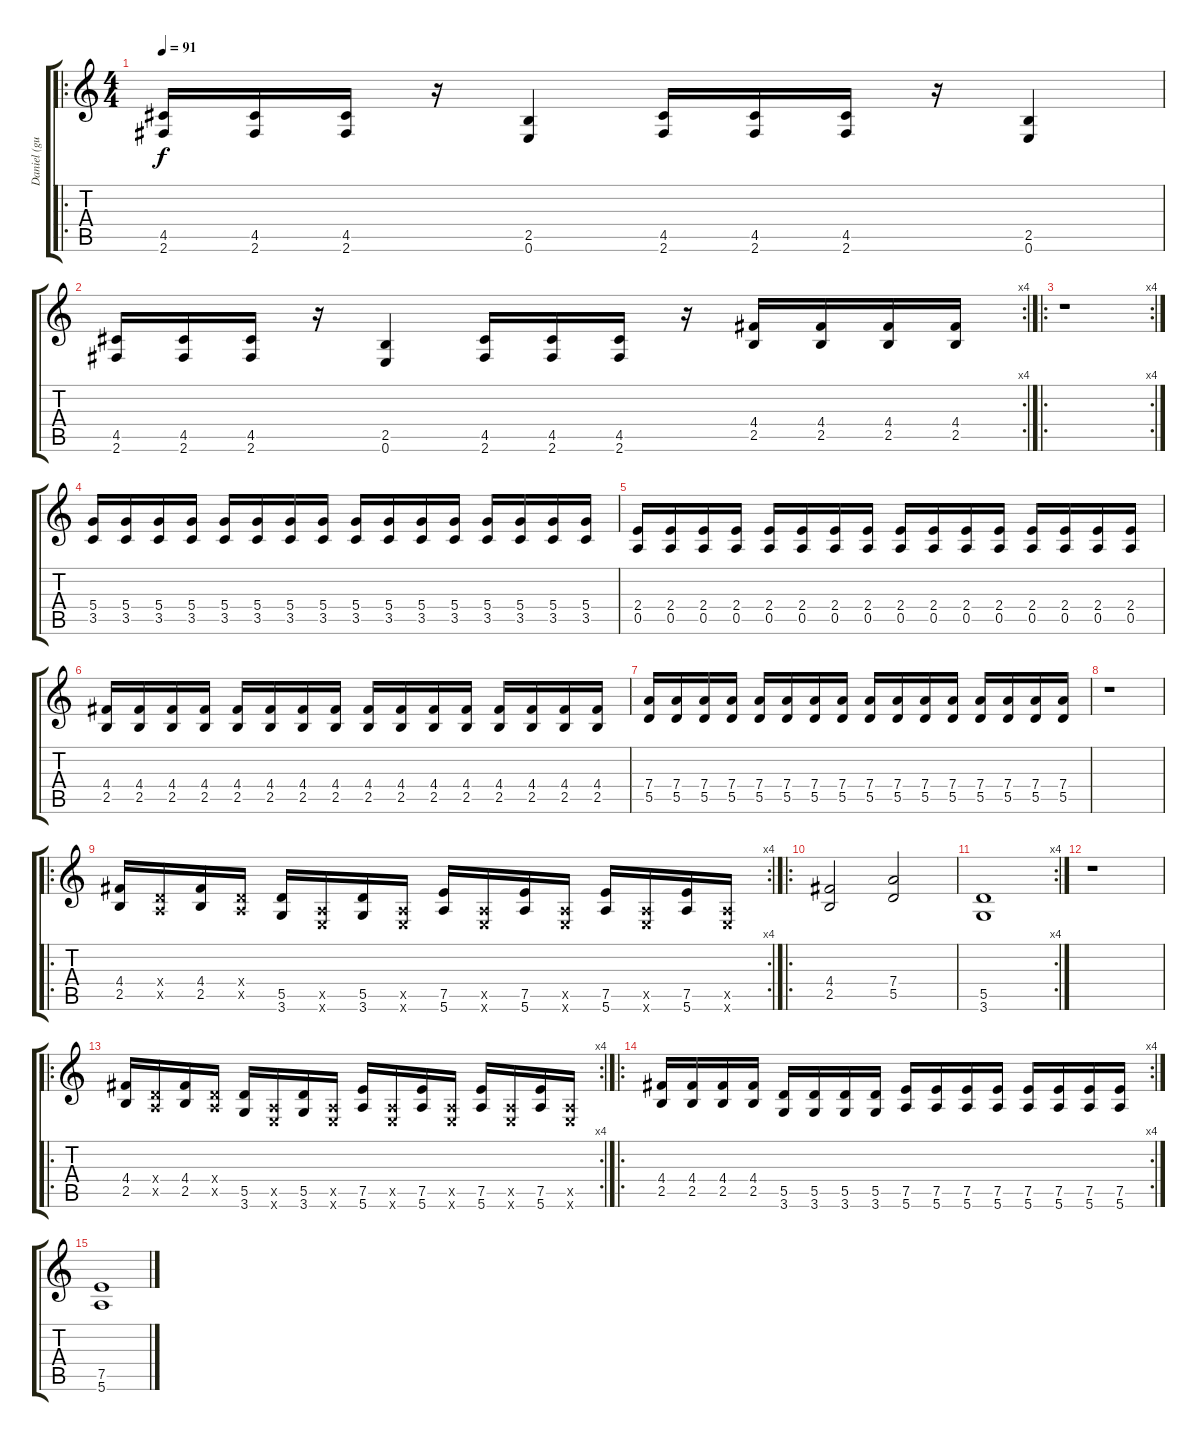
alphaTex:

\track ("Daniel (guitar)" "Daniel (gu") {instrument overdrivenguitar}
\staff {score tabs}
\tuning (E4 B3 G3 D3 A2 E2) {hide}
\ro
\ts (4 4)
\tempo 91
\clef g2
\ks c
(4.5 2.6).16{dy f instrument overdrivenguitar} (4.5 2.6).16 (4.5 2.6).16 r.16 (2.5 0.6).4 (4.5 2.6).16 (4.5 2.6).16 (4.5 2.6).16 r.16 (2.5 0.6).4 |
\rc 4
(4.5 2.6).16 (4.5 2.6).16 (4.5 2.6).16 r.16 (2.5 0.6).4 (4.5 2.6).16 (4.5 2.6).16 (4.5 2.6).16 r.16 (4.4 2.5).16 (4.4 2.5).16 (4.4 2.5).16 (4.4 2.5).16 |
\ro
\rc 4
r.1 |
(5.4 3.5).16{instrument electricguitarmuted} (5.4 3.5).16 (5.4 3.5).16 (5.4 3.5).16 (5.4 3.5).16 (5.4 3.5).16 (5.4 3.5).16 (5.4 3.5).16 (5.4 3.5).16 (5.4 3.5).16 (5.4 3.5).16 (5.4 3.5).16 (5.4 3.5).16 (5.4 3.5).16 (5.4 3.5).16 (5.4 3.5).16 |
(2.4 0.5).16 (2.4 0.5).16 (2.4 0.5).16 (2.4 0.5).16 (2.4 0.5).16 (2.4 0.5).16 (2.4 0.5).16 (2.4 0.5).16 (2.4 0.5).16 (2.4 0.5).16 (2.4 0.5).16 (2.4 0.5).16 (2.4 0.5).16 (2.4 0.5).16 (2.4 0.5).16 (2.4 0.5).16 |
(4.4 2.5).16 (4.4 2.5).16 (4.4 2.5).16 (4.4 2.5).16 (4.4 2.5).16 (4.4 2.5).16 (4.4 2.5).16 (4.4 2.5).16 (4.4 2.5).16 (4.4 2.5).16 (4.4 2.5).16 (4.4 2.5).16 (4.4 2.5).16 (4.4 2.5).16 (4.4 2.5).16 (4.4 2.5).16 |
(7.4 5.5).16 (7.4 5.5).16 (7.4 5.5).16 (7.4 5.5).16 (7.4 5.5).16 (7.4 5.5).16 (7.4 5.5).16 (7.4 5.5).16 (7.4 5.5).16 (7.4 5.5).16 (7.4 5.5).16 (7.4 5.5).16 (7.4 5.5).16 (7.4 5.5).16 (7.4 5.5).16 (7.4 5.5).16 |
r.1 |
\ro
\rc 4
(4.4 2.5).16{instrument overdrivenguitar} (0.4{x} 0.5{x}).16 (4.4 2.5).16 (0.4{x} 0.5{x}).16 (5.5 3.6).16 (0.5{x} 0.6{x}).16 (5.5 3.6).16 (0.5{x} 0.6{x}).16 (7.5 5.6).16 (0.5{x} 0.6{x}).16 (7.5 5.6).16 (0.5{x} 0.6{x}).16 (7.5 5.6).16 (0.5{x} 0.6{x}).16 (7.5 5.6).16 (0.5{x} 0.6{x}).16 |
\ro
(4.4 2.5).2 (7.4 5.5).2 |
\rc 4
(5.5 3.6).1 |
r.1 |
\ro
\rc 4
(4.4 2.5).16 (0.4{x} 0.5{x}).16 (4.4 2.5).16 (0.4{x} 0.5{x}).16 (5.5 3.6).16 (0.5{x} 0.6{x}).16 (5.5 3.6).16 (0.5{x} 0.6{x}).16 (7.5 5.6).16 (0.5{x} 0.6{x}).16 (7.5 5.6).16 (0.5{x} 0.6{x}).16 (7.5 5.6).16 (0.5{x} 0.6{x}).16 (7.5 5.6).16 (0.5{x} 0.6{x}).16 |
\ro
\rc 4
(4.4 2.5).16 (4.4 2.5).16 (4.4 2.5).16 (4.4 2.5).16 (5.5 3.6).16 (5.5 3.6).16 (5.5 3.6).16 (5.5 3.6).16 (7.5 5.6).16 (7.5 5.6).16 (7.5 5.6).16 (7.5 5.6).16 (7.5 5.6).16 (7.5 5.6).16 (7.5 5.6).16 (7.5 5.6).16 |
(7.5 5.6).1
